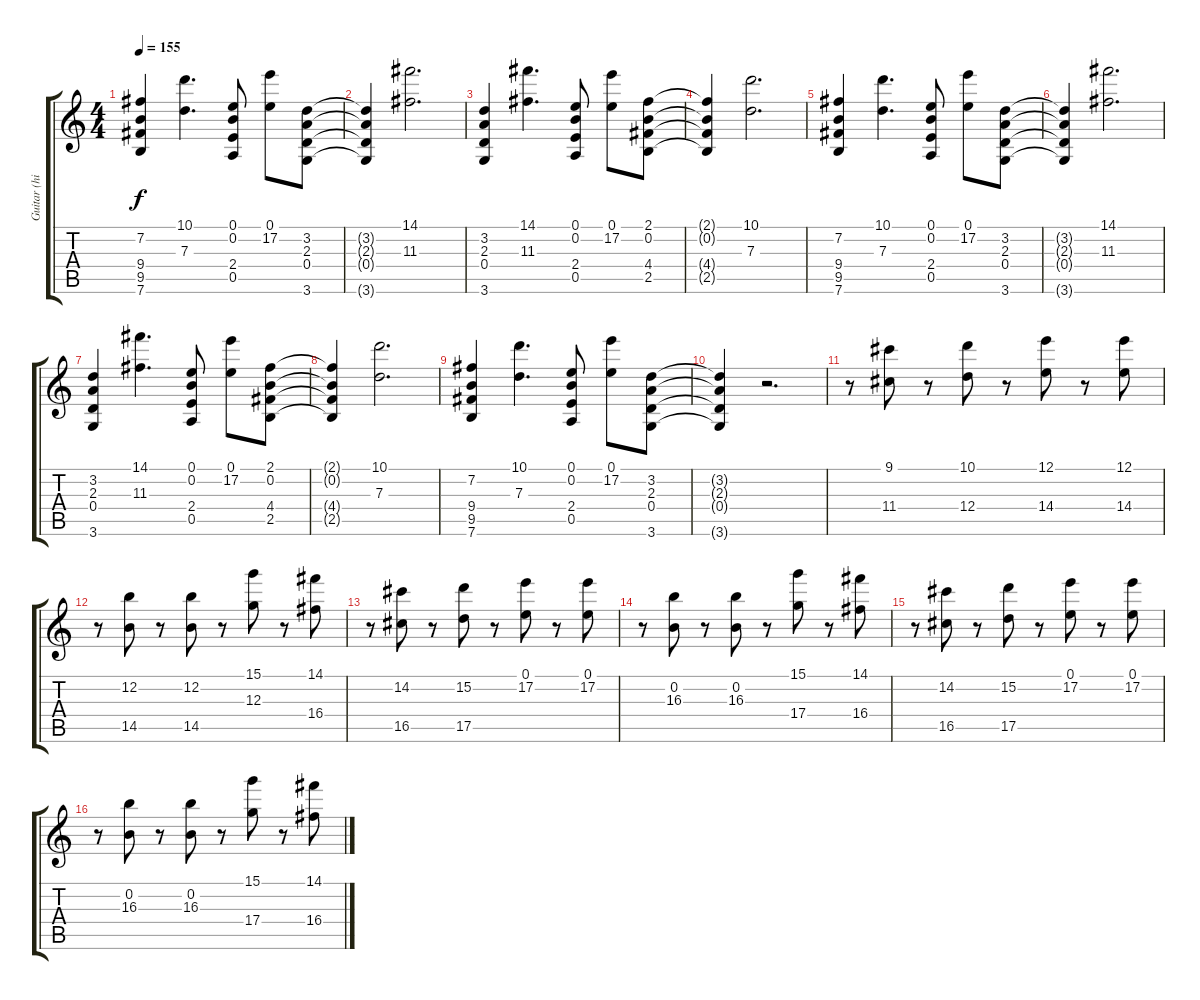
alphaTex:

\track ("Guitar (high notes are tapped with right" "Guitar (hi") {instrument electricguitarjazz}
\staff {score tabs}
\tuning (E4 B3 G3 D3 A2 E2) {hide}
\ts (4 4)
\tempo 155
\clef g2
\ks c
(7.2 9.4 9.5 7.6).4{dy f} (10.1 7.3).4{d} (0.1 0.2 2.4 0.5).8 (0.1 17.2).8 (3.2 2.3 0.4 3.6).8 |
(3.2{t} 2.3{t} 0.4{t} 3.6{t}).4 (14.1 11.3).2{d} |
(3.2 2.3 0.4 3.6).4 (14.1 11.3).4{d} (0.1 0.2 2.4 0.5).8 (0.1 17.2).8 (2.1 0.2 4.4 2.5).8 |
(2.1{t} 0.2{t} 4.4{t} 2.5{t}).4 (10.1 7.3).2{d} |
(7.2 9.4 9.5 7.6).4 (10.1 7.3).4{d} (0.1 0.2 2.4 0.5).8 (0.1 17.2).8 (3.2 2.3 0.4 3.6).8 |
(3.2{t} 2.3{t} 0.4{t} 3.6{t}).4 (14.1 11.3).2{d} |
(3.2 2.3 0.4 3.6).4 (14.1 11.3).4{d} (0.1 0.2 2.4 0.5).8 (0.1 17.2).8 (2.1 0.2 4.4 2.5).8 |
(2.1{t} 0.2{t} 4.4{t} 2.5{t}).4 (10.1 7.3).2{d} |
(7.2 9.4 9.5 7.6).4 (10.1 7.3).4{d} (0.1 0.2 2.4 0.5).8 (0.1 17.2).8 (3.2 2.3 0.4 3.6).8 |
(3.2{t} 2.3{t} 0.4{t} 3.6{t}).4 r.2{d} |
r.8 (9.1 11.4).8 r.8 (10.1 12.4).8 r.8 (12.1 14.4).8 r.8 (12.1 14.4).8 |
r.8 (12.2 14.5).8 r.8 (12.2 14.5).8 r.8 (15.1 12.3).8 r.8 (14.1 16.4).8 |
r.8 (14.2 16.5).8 r.8 (15.2 17.5).8 r.8 (0.1 17.2).8 r.8 (0.1 17.2).8 |
r.8 (0.2 16.3).8 r.8 (0.2 16.3).8 r.8 (15.1 17.4).8 r.8 (14.1 16.4).8 |
r.8 (14.2 16.5).8 r.8 (15.2 17.5).8 r.8 (0.1 17.2).8 r.8 (0.1 17.2).8 |
r.8 (0.2 16.3).8 r.8 (0.2 16.3).8 r.8 (15.1 17.4).8 r.8 (14.1 16.4).8
